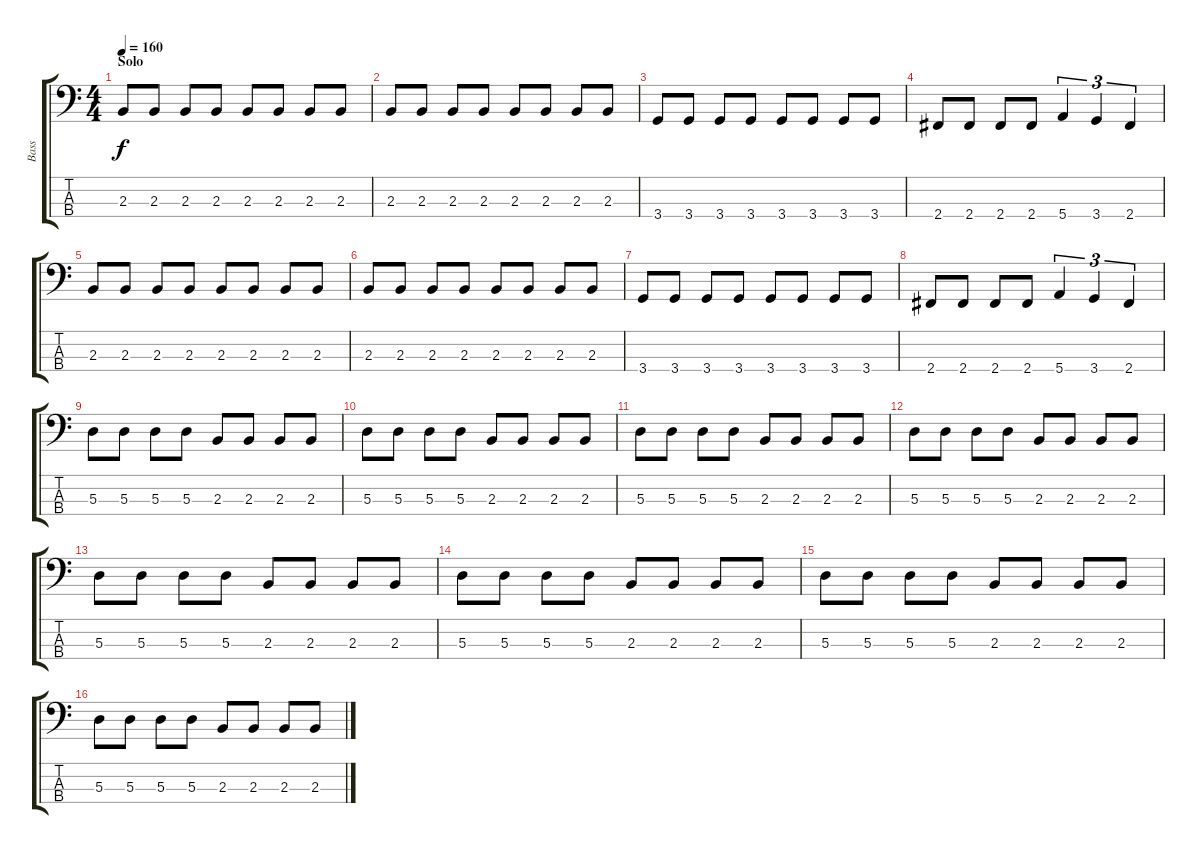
\track ("Bass" "Bass") {instrument electricbasspick}
\staff {score tabs}
\tuning (G2 D2 A1 E1) {hide}
\ts (4 4)
\section ("" "Solo")
\tempo 160
\clef f4
\ks c
2.3.8{dy f} 2.3.8 2.3.8 2.3.8 2.3.8 2.3.8 2.3.8 2.3.8 |
2.3.8 2.3.8 2.3.8 2.3.8 2.3.8 2.3.8 2.3.8 2.3.8 |
3.4.8 3.4.8 3.4.8 3.4.8 3.4.8 3.4.8 3.4.8 3.4.8 |
2.4.8 2.4.8 2.4.8 2.4.8 5.4.4{tu (3 2)} 3.4.4{tu (3 2)} 2.4.4{tu (3 2)} |
2.3.8 2.3.8 2.3.8 2.3.8 2.3.8 2.3.8 2.3.8 2.3.8 |
2.3.8 2.3.8 2.3.8 2.3.8 2.3.8 2.3.8 2.3.8 2.3.8 |
3.4.8 3.4.8 3.4.8 3.4.8 3.4.8 3.4.8 3.4.8 3.4.8 |
2.4.8 2.4.8 2.4.8 2.4.8 5.4.4{tu (3 2)} 3.4.4{tu (3 2)} 2.4.4{tu (3 2)} |
5.3.8 5.3.8 5.3.8 5.3.8 2.3.8 2.3.8 2.3.8 2.3.8 |
5.3.8 5.3.8 5.3.8 5.3.8 2.3.8 2.3.8 2.3.8 2.3.8 |
5.3.8 5.3.8 5.3.8 5.3.8 2.3.8 2.3.8 2.3.8 2.3.8 |
5.3.8 5.3.8 5.3.8 5.3.8 2.3.8 2.3.8 2.3.8 2.3.8 |
5.3.8 5.3.8 5.3.8 5.3.8 2.3.8 2.3.8 2.3.8 2.3.8 |
5.3.8 5.3.8 5.3.8 5.3.8 2.3.8 2.3.8 2.3.8 2.3.8 |
5.3.8 5.3.8 5.3.8 5.3.8 2.3.8 2.3.8 2.3.8 2.3.8 |
5.3.8 5.3.8 5.3.8 5.3.8 2.3.8 2.3.8 2.3.8 2.3.8
